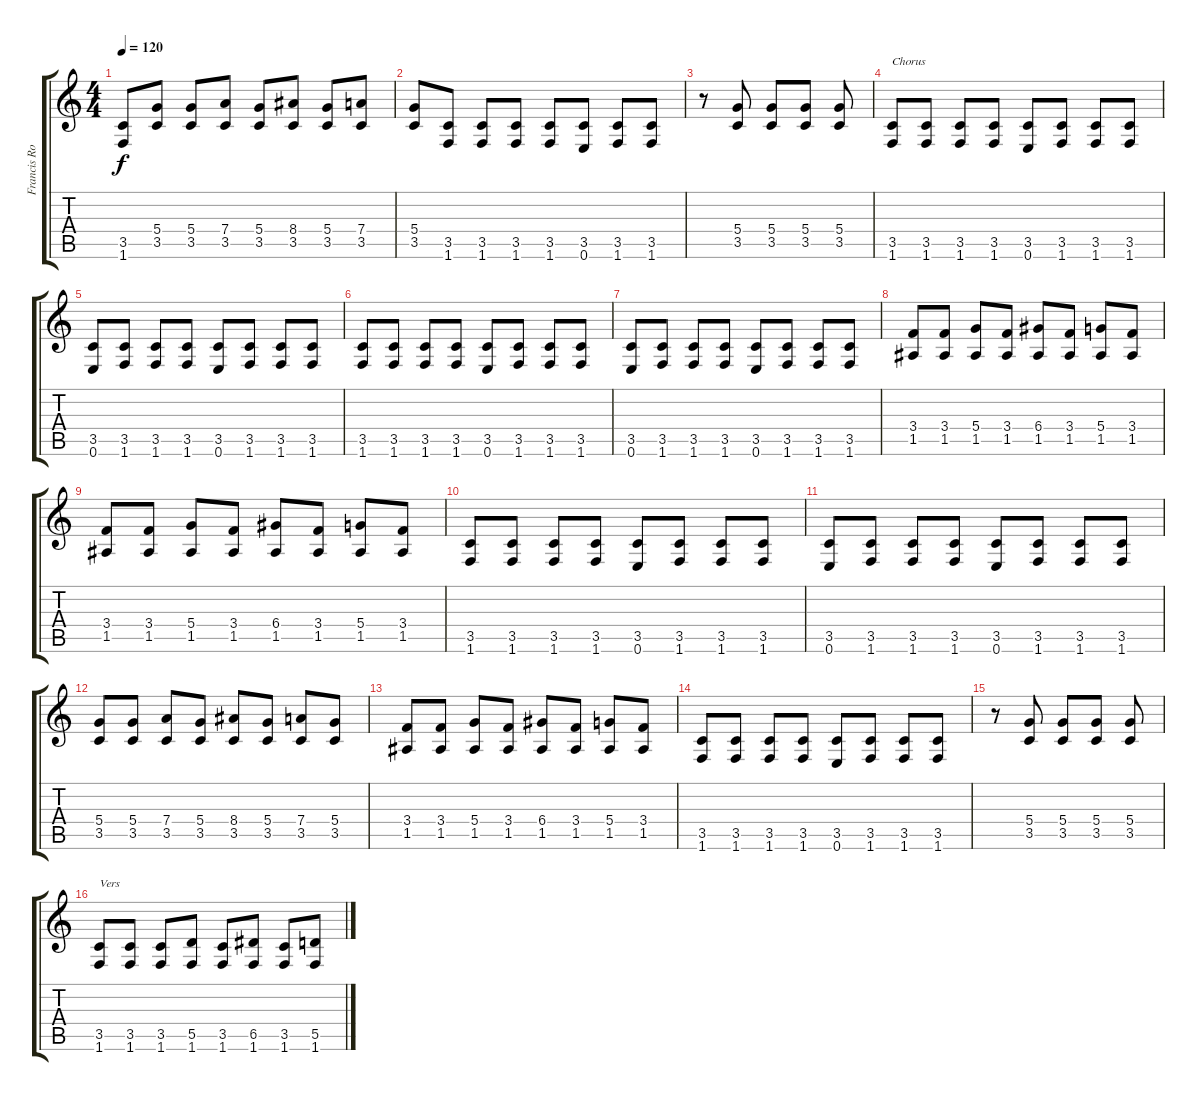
\track ("Francis Rossi" "Francis Ro") {instrument overdrivenguitar}
\staff {score tabs}
\tuning (E4 B3 G3 D3 A2 E2) {hide}
\ts (4 4)
\tempo 120
\clef g2
\ks c
(3.5 1.6).8{dy f} (5.4 3.5).8 (5.4 3.5).8 (7.4 3.5).8 (5.4 3.5).8 (8.4 3.5).8 (5.4 3.5).8 (7.4 3.5).8 |
(5.4 3.5).8 (3.5 1.6).8 (3.5 1.6).8 (3.5 1.6).8 (3.5 1.6).8 (3.5 0.6).8 (3.5 1.6).8 (3.5 1.6).8 |
r.8 (5.4 3.5).8 (5.4 3.5).8 (5.4 3.5).8 (5.4 3.5).8 |
(3.5 1.6).8{txt "Chorus"} (3.5 1.6).8 (3.5 1.6).8 (3.5 1.6).8 (3.5 0.6).8 (3.5 1.6).8 (3.5 1.6).8 (3.5 1.6).8 |
(3.5 0.6).8 (3.5 1.6).8 (3.5 1.6).8 (3.5 1.6).8 (3.5 0.6).8 (3.5 1.6).8 (3.5 1.6).8 (3.5 1.6).8 |
(3.5 1.6).8 (3.5 1.6).8 (3.5 1.6).8 (3.5 1.6).8 (3.5 0.6).8 (3.5 1.6).8 (3.5 1.6).8 (3.5 1.6).8 |
(3.5 0.6).8 (3.5 1.6).8 (3.5 1.6).8 (3.5 1.6).8 (3.5 0.6).8 (3.5 1.6).8 (3.5 1.6).8 (3.5 1.6).8 |
(3.4 1.5).8 (3.4 1.5).8 (5.4 1.5).8 (3.4 1.5).8 (6.4 1.5).8 (3.4 1.5).8 (5.4 1.5).8 (3.4 1.5).8 |
(3.4 1.5).8 (3.4 1.5).8 (5.4 1.5).8 (3.4 1.5).8 (6.4 1.5).8 (3.4 1.5).8 (5.4 1.5).8 (3.4 1.5).8 |
(3.5 1.6).8 (3.5 1.6).8 (3.5 1.6).8 (3.5 1.6).8 (3.5 0.6).8 (3.5 1.6).8 (3.5 1.6).8 (3.5 1.6).8 |
(3.5 0.6).8 (3.5 1.6).8 (3.5 1.6).8 (3.5 1.6).8 (3.5 0.6).8 (3.5 1.6).8 (3.5 1.6).8 (3.5 1.6).8 |
(5.4 3.5).8 (5.4 3.5).8 (7.4 3.5).8 (5.4 3.5).8 (8.4 3.5).8 (5.4 3.5).8 (7.4 3.5).8 (5.4 3.5).8 |
(3.4 1.5).8 (3.4 1.5).8 (5.4 1.5).8 (3.4 1.5).8 (6.4 1.5).8 (3.4 1.5).8 (5.4 1.5).8 (3.4 1.5).8 |
(3.5 1.6).8 (3.5 1.6).8 (3.5 1.6).8 (3.5 1.6).8 (3.5 0.6).8 (3.5 1.6).8 (3.5 1.6).8 (3.5 1.6).8 |
r.8 (5.4 3.5).8 (5.4 3.5).8 (5.4 3.5).8 (5.4 3.5).8 |
(3.5 1.6).8{txt "Vers"} (3.5 1.6).8 (3.5 1.6).8 (5.5 1.6).8 (3.5 1.6).8 (6.5 1.6).8 (3.5 1.6).8 (5.5 1.6).8
